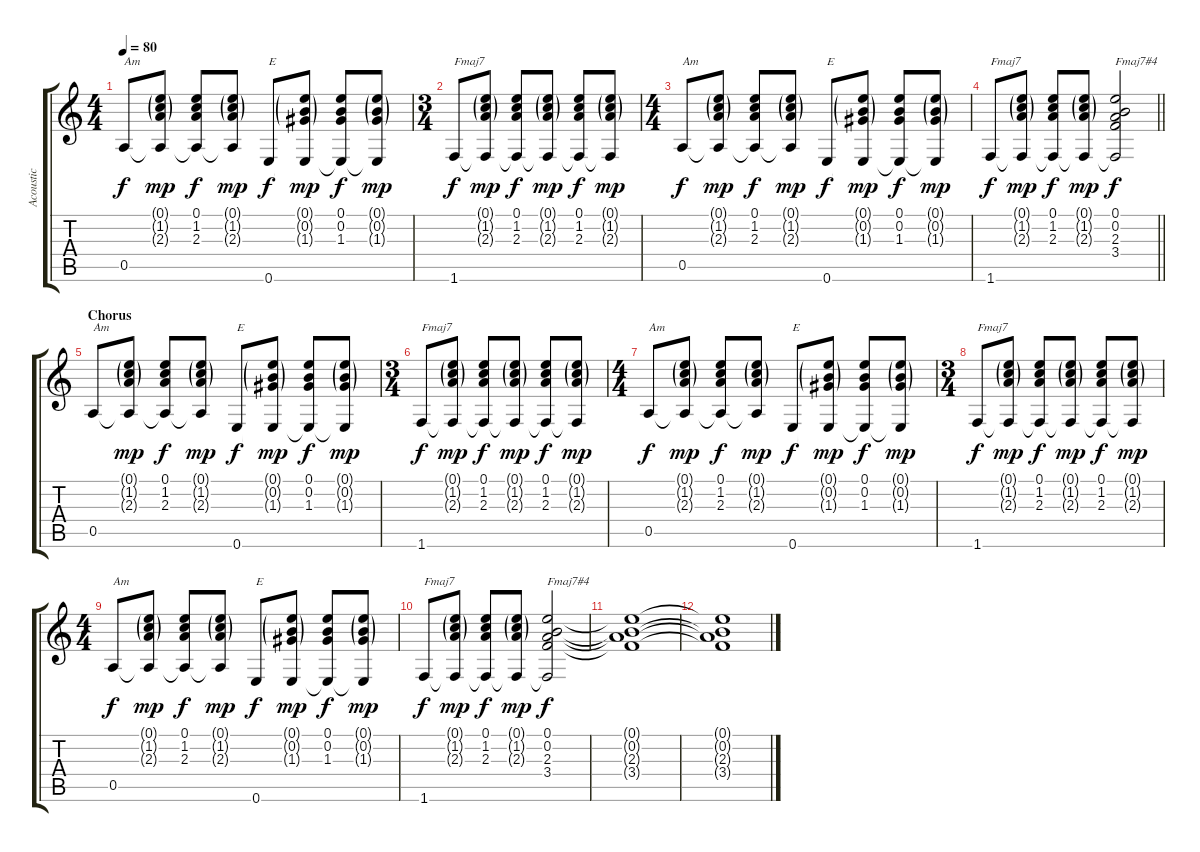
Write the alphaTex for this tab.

\track ("Acoustic" "Acoustic") {instrument acousticguitarsteel}
\staff {score tabs}
\tuning (E4 B3 G3 D3 A2 E2) {hide}
\ts (4 4)
\tempo 80
\clef g2
\ks c
0.5.8{txt "Am" dy f} (0.1{g} 1.2{g} 2.3{g} 0.5{t}).8{dy mp} (0.1 1.2 2.3 0.5{t}).8{dy f} (0.1{g} 1.2{g} 2.3{g} 0.5{t}).8{dy mp} 0.6.8{txt "E" dy f} (0.1{g} 0.2{g} 1.3{g} 0.6{t}).8{dy mp} (0.1 0.2 1.3 0.6{t}).8{dy f} (0.1{g} 0.2{g} 1.3{g} 0.6{t}).8{dy mp} |
\ts (3 4)
1.6.8{txt "Fmaj7" dy f} (0.1{g} 1.2{g} 2.3{g} 1.6{t}).8{dy mp} (0.1 1.2 2.3 1.6{t}).8{dy f} (0.1{g} 1.2{g} 2.3{g} 1.6{t}).8{dy mp} (0.1 1.2 2.3 1.6{t}).8{dy f} (0.1{g} 1.2{g} 2.3{g} 1.6{t}).8{dy mp} |
\ts (4 4)
0.5.8{txt "Am" dy f} (0.1{g} 1.2{g} 2.3{g} 0.5{t}).8{dy mp} (0.1 1.2 2.3 0.5{t}).8{dy f} (0.1{g} 1.2{g} 2.3{g} 0.5{t}).8{dy mp} 0.6.8{txt "E" dy f} (0.1{g} 0.2{g} 1.3{g} 0.6{t}).8{dy mp} (0.1 0.2 1.3 0.6{t}).8{dy f} (0.1{g} 0.2{g} 1.3{g} 0.6{t}).8{dy mp} |
\barLineRight lightlight
1.6.8{txt "Fmaj7" dy f} (0.1{g} 1.2{g} 2.3{g} 1.6{t}).8{dy mp} (0.1 1.2 2.3 1.6{t}).8{dy f} (0.1{g} 1.2{g} 2.3{g} 1.6{t}).8{dy mp} (0.1 0.2 2.3 3.4 1.6{t}).2{txt "Fmaj7#4" dy f} |
\section ("" "Chorus")
0.5.8{txt "Am"} (0.1{g} 1.2{g} 2.3{g} 0.5{t}).8{dy mp} (0.1 1.2 2.3 0.5{t}).8{dy f} (0.1{g} 1.2{g} 2.3{g} 0.5{t}).8{dy mp} 0.6.8{txt "E" dy f} (0.1{g} 0.2{g} 1.3{g} 0.6{t}).8{dy mp} (0.1 0.2 1.3 0.6{t}).8{dy f} (0.1{g} 0.2{g} 1.3{g} 0.6{t}).8{dy mp} |
\ts (3 4)
1.6.8{txt "Fmaj7" dy f} (0.1{g} 1.2{g} 2.3{g} 1.6{t}).8{dy mp} (0.1 1.2 2.3 1.6{t}).8{dy f} (0.1{g} 1.2{g} 2.3{g} 1.6{t}).8{dy mp} (0.1 1.2 2.3 1.6{t}).8{dy f} (0.1{g} 1.2{g} 2.3{g} 1.6{t}).8{dy mp} |
\ts (4 4)
0.5.8{txt "Am" dy f} (0.1{g} 1.2{g} 2.3{g} 0.5{t}).8{dy mp} (0.1 1.2 2.3 0.5{t}).8{dy f} (0.1{g} 1.2{g} 2.3{g} 0.5{t}).8{dy mp} 0.6.8{txt "E" dy f} (0.1{g} 0.2{g} 1.3{g} 0.6{t}).8{dy mp} (0.1 0.2 1.3 0.6{t}).8{dy f} (0.1{g} 0.2{g} 1.3{g} 0.6{t}).8{dy mp} |
\ts (3 4)
1.6.8{txt "Fmaj7" dy f} (0.1{g} 1.2{g} 2.3{g} 1.6{t}).8{dy mp} (0.1 1.2 2.3 1.6{t}).8{dy f} (0.1{g} 1.2{g} 2.3{g} 1.6{t}).8{dy mp} (0.1 1.2 2.3 1.6{t}).8{dy f} (0.1{g} 1.2{g} 2.3{g} 1.6{t}).8{dy mp} |
\ts (4 4)
0.5.8{txt "Am" dy f} (0.1{g} 1.2{g} 2.3{g} 0.5{t}).8{dy mp} (0.1 1.2 2.3 0.5{t}).8{dy f} (0.1{g} 1.2{g} 2.3{g} 0.5{t}).8{dy mp} 0.6.8{txt "E" dy f} (0.1{g} 0.2{g} 1.3{g} 0.6{t}).8{dy mp} (0.1 0.2 1.3 0.6{t}).8{dy f} (0.1{g} 0.2{g} 1.3{g} 0.6{t}).8{dy mp} |
1.6.8{txt "Fmaj7" dy f} (0.1{g} 1.2{g} 2.3{g} 1.6{t}).8{dy mp} (0.1 1.2 2.3 1.6{t}).8{dy f} (0.1{g} 1.2{g} 2.3{g} 1.6{t}).8{dy mp} (0.1 0.2 2.3 3.4 1.6{t}).2{txt "Fmaj7#4" dy f} |
(0.1{t} 0.2{t} 2.3{t} 3.4{t}).1 |
(0.1{t} 0.2{t} 2.3{t} 3.4{t}).1
